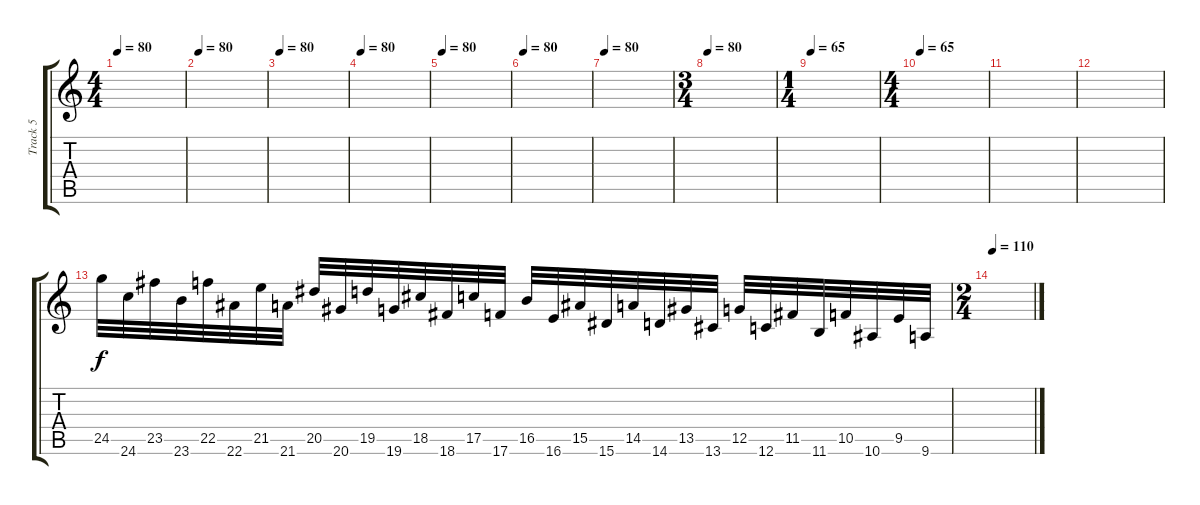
\track ("Track 5" "Track 5") {instrument distortionguitar}
\staff {score tabs}
\tuning (D4 A3 F3 C3 G2 C2) {hide}
\ts (4 4)
\tempo 80
\clef g2
\ks c
|
\tempo 80
|
\tempo 80
|
\tempo 80
|
\tempo 80
|
\tempo 80
|
\tempo 80
|
\ts (3 4)
\tempo 80
|
\ts (1 4)
\tempo 65
|
\ts (4 4)
\tempo 65
|
|
|
24.5.32{instrument guitarfretnoise} 24.6.32 23.5.32 23.6.32 22.5.32 22.6.32 21.5.32 21.6.32 20.5.32 20.6.32 19.5.32 19.6.32 18.5.32 18.6.32 17.5.32 17.6.32 16.5.32 16.6.32 15.5.32 15.6.32 14.5.32 14.6.32 13.5.32 13.6.32 12.5.32 12.6.32 11.5.32 11.6.32 10.5.32 10.6.32 9.5.32 9.6.32 |
\ts (2 4)
\tempo 100
\tempo 110
